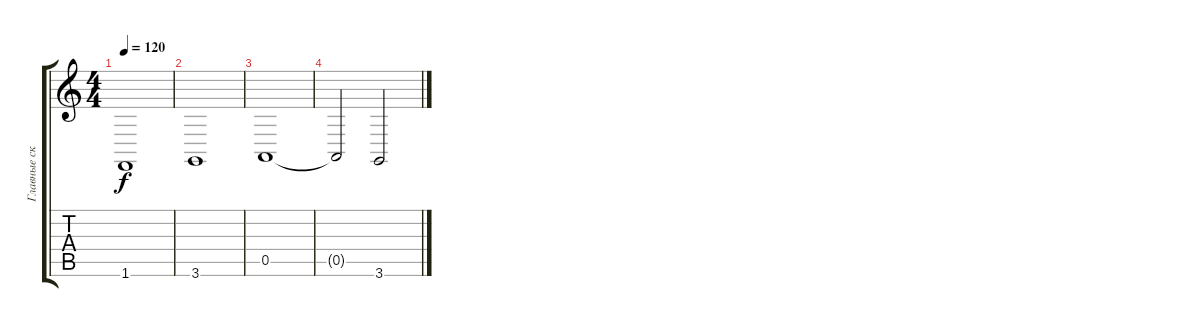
\track ("Главные скрипки" "Главные ск") {instrument stringensemble2}
\staff {score tabs}
\tuning (E4 B3 G3 D3 A2 E2) {hide}
\ts (4 4)
\tempo 120
\clef g2
\ks c
1.6.1{dy f} |
3.6.1 |
0.5.1 |
0.5{t}.2 3.6.2
